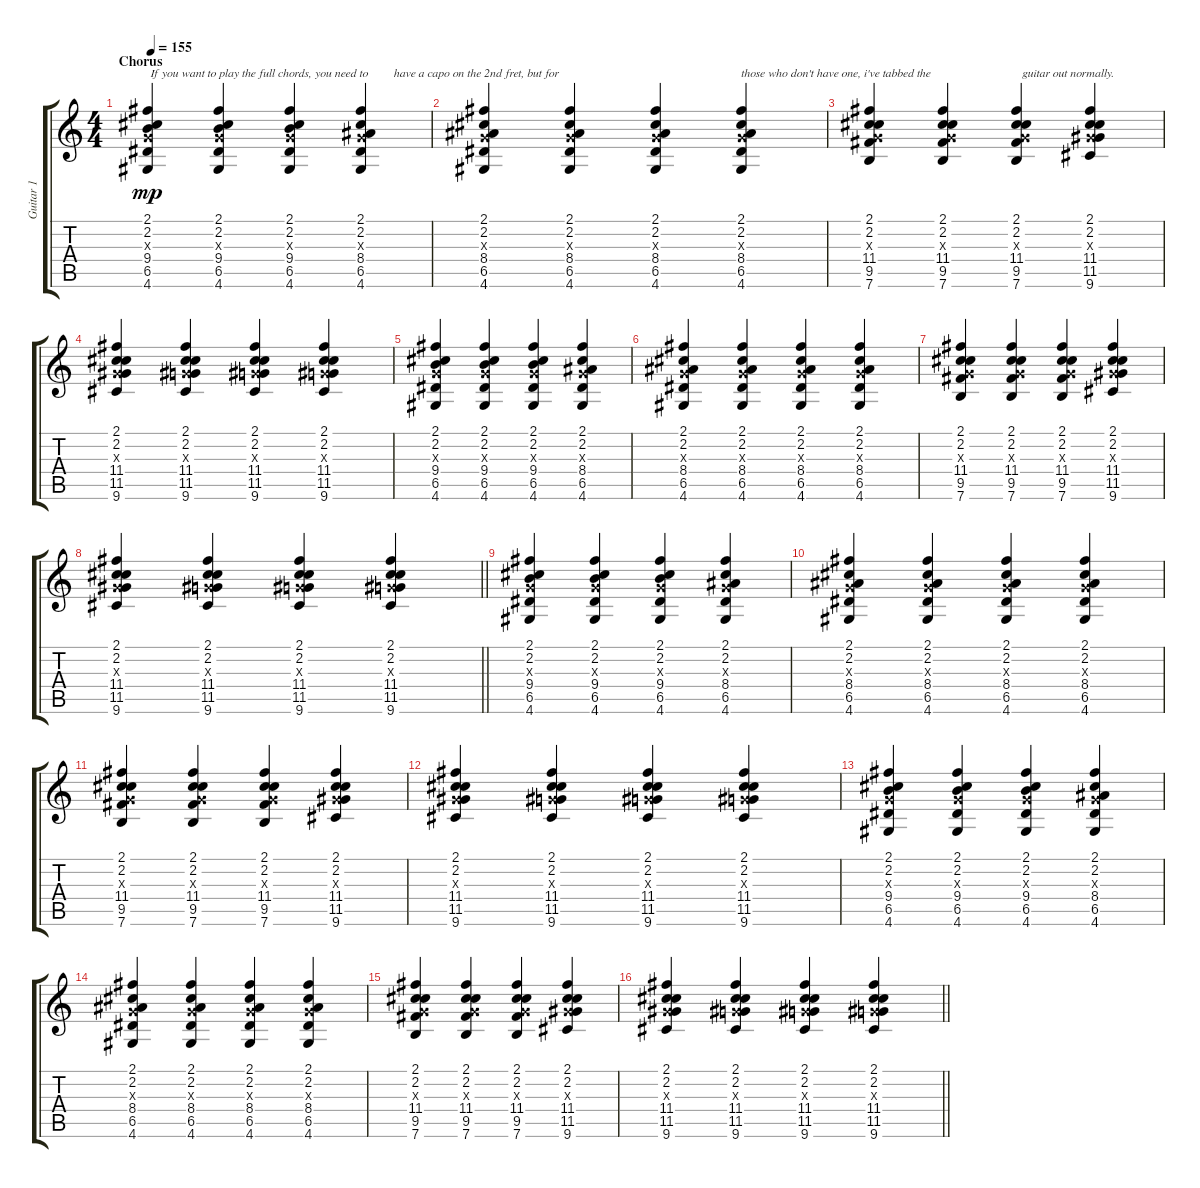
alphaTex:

\track ("Guitar 1" "Guitar 1") {instrument acousticguitarsteel}
\staff {score tabs}
\tuning (E4 B3 G3 D3 A2 E2) {hide}
\ts (4 4)
\section ("" "Chorus")
\tempo 155
\clef g2
\ks c
(2.1 2.2 0.3{x} 9.4 6.5 4.6).4{txt " If you want to play the full chords, you need to " dy mp volume 14} (2.1 2.2 0.3{x} 9.4 6.5 4.6).4 (2.1 2.2 0.3{x} 9.4 6.5 4.6).4 (2.1 2.2 0.3{x} 8.4 6.5 4.6).4{txt "           have a capo on the 2nd fret, but for"} |
(2.1 2.2 0.3{x} 8.4 6.5 4.6).4 (2.1 2.2 0.3{x} 8.4 6.5 4.6).4 (2.1 2.2 0.3{x} 8.4 6.5 4.6).4 (2.1 2.2 0.3{x} 8.4 6.5 4.6).4{txt "those who don't have one, i've tabbed the "} |
(2.1 2.2 0.3{x} 11.4 9.5 7.6).4 (2.1 2.2 0.3{x} 11.4 9.5 7.6).4 (2.1 2.2 0.3{x} 11.4 9.5 7.6).4{txt "  guitar out normally."} (2.1 2.2 0.3{x} 11.4 11.5 9.6).4 |
(2.1 2.2 0.3{x} 11.4 11.5 9.6).4 (2.1 2.2 0.3{x} 11.4 11.5 9.6).4 (2.1 2.2 0.3{x} 11.4 11.5 9.6).4 (2.1 2.2 0.3{x} 11.4 11.5 9.6).4 |
(2.1 2.2 0.3{x} 9.4 6.5 4.6).4 (2.1 2.2 0.3{x} 9.4 6.5 4.6).4 (2.1 2.2 0.3{x} 9.4 6.5 4.6).4 (2.1 2.2 0.3{x} 8.4 6.5 4.6).4 |
(2.1 2.2 0.3{x} 8.4 6.5 4.6).4 (2.1 2.2 0.3{x} 8.4 6.5 4.6).4 (2.1 2.2 0.3{x} 8.4 6.5 4.6).4 (2.1 2.2 0.3{x} 8.4 6.5 4.6).4 |
(2.1 2.2 0.3{x} 11.4 9.5 7.6).4 (2.1 2.2 0.3{x} 11.4 9.5 7.6).4 (2.1 2.2 0.3{x} 11.4 9.5 7.6).4 (2.1 2.2 0.3{x} 11.4 11.5 9.6).4 |
\barLineRight lightlight
(2.1 2.2 0.3{x} 11.4 11.5 9.6).4 (2.1 2.2 0.3{x} 11.4 11.5 9.6).4 (2.1 2.2 0.3{x} 11.4 11.5 9.6).4 (2.1 2.2 0.3{x} 11.4 11.5 9.6).4 |
\section ("" "")
(2.1 2.2 0.3{x} 9.4 6.5 4.6).4 (2.1 2.2 0.3{x} 9.4 6.5 4.6).4 (2.1 2.2 0.3{x} 9.4 6.5 4.6).4 (2.1 2.2 0.3{x} 8.4 6.5 4.6).4 |
(2.1 2.2 0.3{x} 8.4 6.5 4.6).4 (2.1 2.2 0.3{x} 8.4 6.5 4.6).4 (2.1 2.2 0.3{x} 8.4 6.5 4.6).4 (2.1 2.2 0.3{x} 8.4 6.5 4.6).4 |
(2.1 2.2 0.3{x} 11.4 9.5 7.6).4 (2.1 2.2 0.3{x} 11.4 9.5 7.6).4 (2.1 2.2 0.3{x} 11.4 9.5 7.6).4 (2.1 2.2 0.3{x} 11.4 11.5 9.6).4 |
(2.1 2.2 0.3{x} 11.4 11.5 9.6).4 (2.1 2.2 0.3{x} 11.4 11.5 9.6).4 (2.1 2.2 0.3{x} 11.4 11.5 9.6).4 (2.1 2.2 0.3{x} 11.4 11.5 9.6).4 |
(2.1 2.2 0.3{x} 9.4 6.5 4.6).4 (2.1 2.2 0.3{x} 9.4 6.5 4.6).4 (2.1 2.2 0.3{x} 9.4 6.5 4.6).4 (2.1 2.2 0.3{x} 8.4 6.5 4.6).4 |
(2.1 2.2 0.3{x} 8.4 6.5 4.6).4 (2.1 2.2 0.3{x} 8.4 6.5 4.6).4 (2.1 2.2 0.3{x} 8.4 6.5 4.6).4 (2.1 2.2 0.3{x} 8.4 6.5 4.6).4 |
(2.1 2.2 0.3{x} 11.4 9.5 7.6).4 (2.1 2.2 0.3{x} 11.4 9.5 7.6).4 (2.1 2.2 0.3{x} 11.4 9.5 7.6).4 (2.1 2.2 0.3{x} 11.4 11.5 9.6).4 |
\barLineRight lightlight
(2.1 2.2 0.3{x} 11.4 11.5 9.6).4 (2.1 2.2 0.3{x} 11.4 11.5 9.6).4 (2.1 2.2 0.3{x} 11.4 11.5 9.6).4 (2.1 2.2 0.3{x} 11.4 11.5 9.6).4
